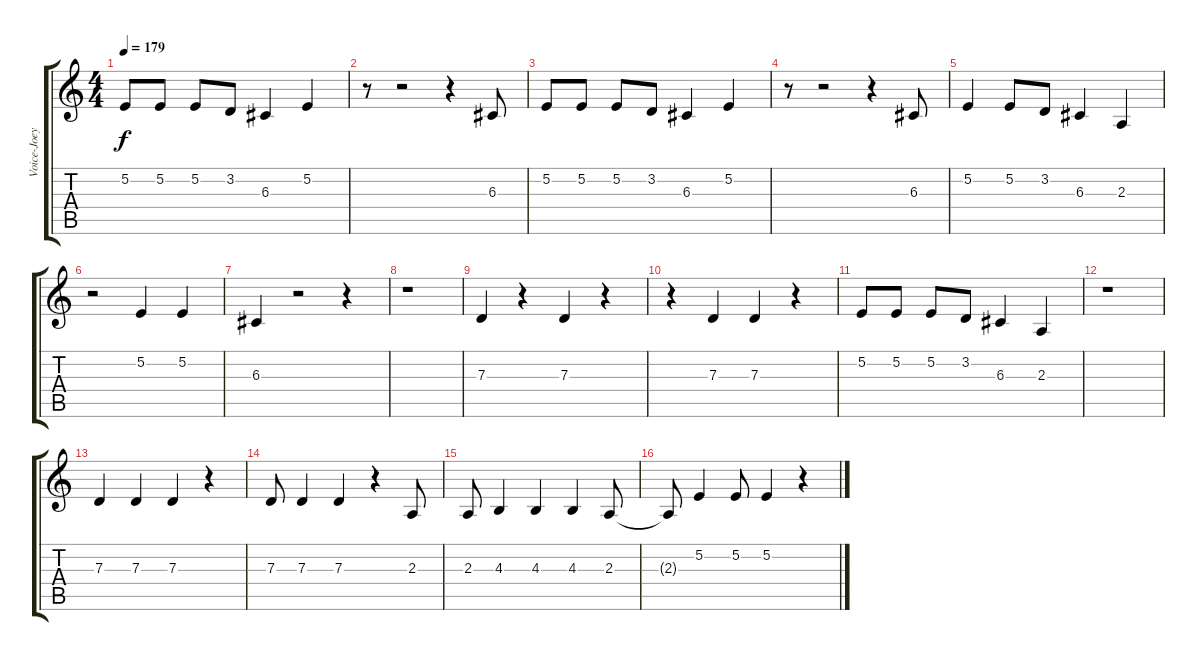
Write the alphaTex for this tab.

\track ("Voice-Joey Ramone" "Voice-Joey") {instrument lead6voice}
\staff {score tabs}
\tuning (E4 B3 G3 D3 A2 E2) {hide}
\ts (4 4)
\tempo 179
\clef g2
\ks c
5.2.8{dy f} 5.2.8 5.2.8 3.2.8 6.3.4 5.2.4 |
r.8 r.2 r.4 6.3.8 |
5.2.8 5.2.8 5.2.8 3.2.8 6.3.4 5.2.4 |
r.8 r.2 r.4 6.3.8 |
5.2.4 5.2.8 3.2.8 6.3.4 2.3.4 |
r.2 5.2.4 5.2.4 |
6.3.4 r.2 r.4 |
r.1 |
7.3.4 r.4 7.3.4 r.4 |
r.4 7.3.4 7.3.4 r.4 |
5.2.8 5.2.8 5.2.8 3.2.8 6.3.4 2.3.4 |
r.1 |
7.3.4 7.3.4 7.3.4 r.4 |
7.3.8 7.3.4 7.3.4 r.4 2.3.8 |
2.3.8 4.3.4 4.3.4 4.3.4 2.3.8 |
2.3{t}.8 5.2.4 5.2.8 5.2.4 r.4
